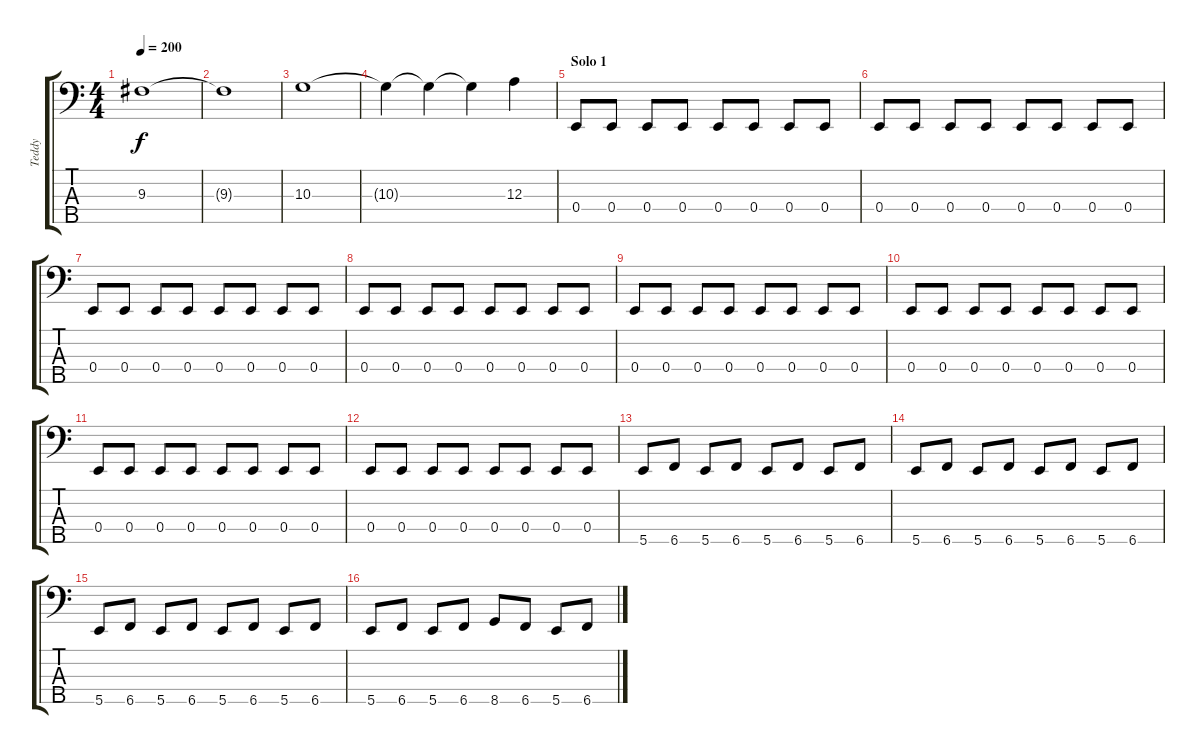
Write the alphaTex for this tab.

\track ("Teddy" "Teddy") {instrument electricbassfinger}
\staff {score tabs}
\tuning (G2 D2 A1 E1 B0) {hide}
\ts (4 4)
\tempo 200
\clef f4
\ks c
9.3.1{dy f} |
9.3{t}.1 |
10.3.1 |
10.3{t}.4 10.3{t}.4 10.3{t}.4 12.3.4 |
\section ("" "Solo 1")
0.4.8 0.4.8 0.4.8 0.4.8 0.4.8 0.4.8 0.4.8 0.4.8 |
0.4.8 0.4.8 0.4.8 0.4.8 0.4.8 0.4.8 0.4.8 0.4.8 |
0.4.8 0.4.8 0.4.8 0.4.8 0.4.8 0.4.8 0.4.8 0.4.8 |
0.4.8 0.4.8 0.4.8 0.4.8 0.4.8 0.4.8 0.4.8 0.4.8 |
0.4.8 0.4.8 0.4.8 0.4.8 0.4.8 0.4.8 0.4.8 0.4.8 |
0.4.8 0.4.8 0.4.8 0.4.8 0.4.8 0.4.8 0.4.8 0.4.8 |
0.4.8 0.4.8 0.4.8 0.4.8 0.4.8 0.4.8 0.4.8 0.4.8 |
0.4.8 0.4.8 0.4.8 0.4.8 0.4.8 0.4.8 0.4.8 0.4.8 |
5.5.8 6.5.8 5.5.8 6.5.8 5.5.8 6.5.8 5.5.8 6.5.8 |
5.5.8 6.5.8 5.5.8 6.5.8 5.5.8 6.5.8 5.5.8 6.5.8 |
5.5.8 6.5.8 5.5.8 6.5.8 5.5.8 6.5.8 5.5.8 6.5.8 |
5.5.8 6.5.8 5.5.8 6.5.8 8.5.8 6.5.8 5.5.8 6.5.8
